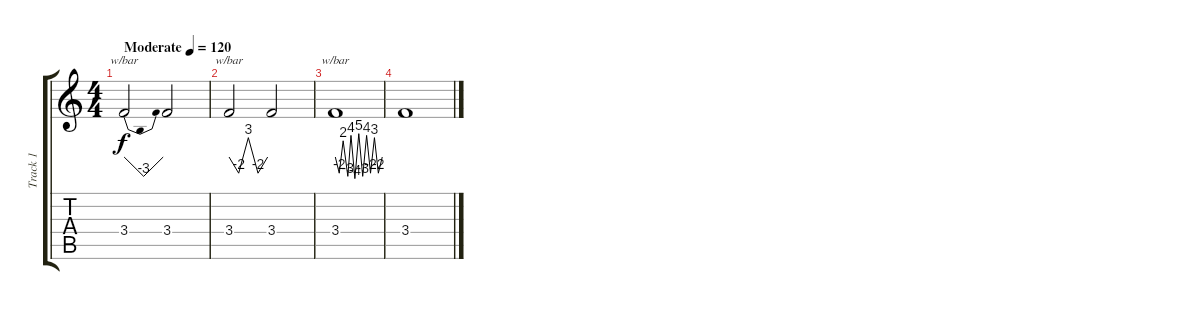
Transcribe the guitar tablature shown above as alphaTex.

\track ("Track 1" "Track 1") {instrument acousticguitarsteel}
\staff {score tabs}
\tuning (E4 B3 G3 D3 A2 E2) {hide}
\ts (4 4)
\tempo (120 "Moderate")
\clef g2
\ks c
3.4.2{tbe (dip default 0 0 30 -12 60 0) dy f instrument acousticguitarsteel} 3.4.2 |
3.4.2{tbe (custom default 0 0 15 -8 30 12 45 -8 60 0)} 3.4.2 |
3.4.1{tbe (custom default 0 0 5 -8 10 8 16 -12 20 16 25 -16 30 20 35 -12 40 16 45 -8 50 12 55 -8 60 0)} |
3.4.1
